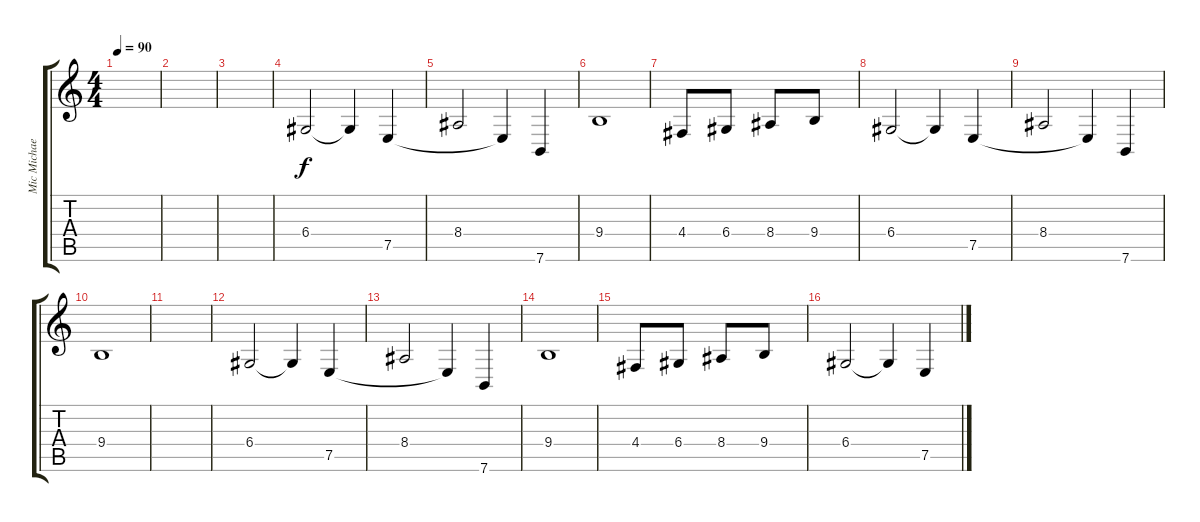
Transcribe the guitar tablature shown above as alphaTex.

\track ("Mic Michaeli" "Mic Michae") {instrument synthstrings1}
\staff {score tabs}
\tuning (E4 B3 G3 D3 A2 E2) {hide}
\ts (4 4)
\tempo 90
\clef g2
\ks c
|
|
|
6.4.2 6.4{t}.4 7.5.4 |
8.4.2 7.5{t}.4 7.6.4 |
9.4.1 |
4.4.8 6.4.8 8.4.8 9.4.8 |
6.4.2 6.4{t}.4 7.5.4 |
8.4.2 7.5{t}.4 7.6.4 |
9.4.1 |
|
6.4.2 6.4{t}.4 7.5.4 |
8.4.2 7.5{t}.4 7.6.4 |
9.4.1 |
4.4.8 6.4.8 8.4.8 9.4.8 |
6.4.2 6.4{t}.4 7.5.4
